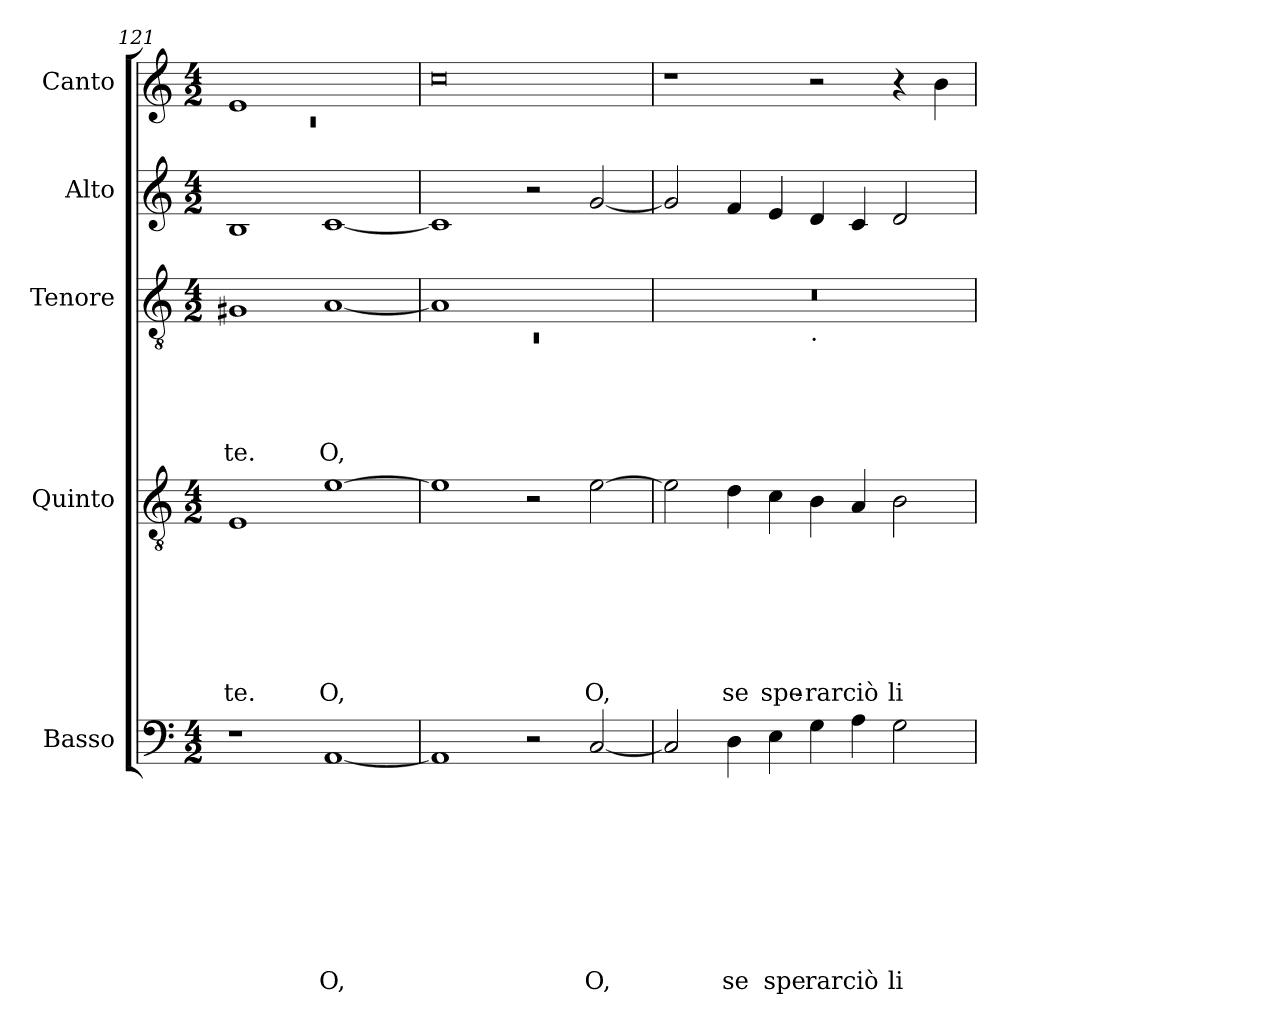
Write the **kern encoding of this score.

**kern	**text	**text	**text	**text	**text	**text	**text	**text	**text	**kern	**text	**text	**text	**text	**text	**text	**text	**kern	**text	**text	**text	**text	**text	**kern	**kern
*part5	*part5	*part5	*part5	*part5	*part5	*part5	*part5	*part5	*part5	*part4	*part4	*part4	*part4	*part4	*part4	*part4	*part4	*part3	*part3	*part3	*part3	*part3	*part3	*part2	*part1
*staff5	*staff5	*staff5	*staff5	*staff5	*staff5	*staff5	*staff5	*staff5	*staff5	*staff4	*staff4	*staff4	*staff4	*staff4	*staff4	*staff4	*staff4	*staff3	*staff3	*staff3	*staff3	*staff3	*staff3	*staff2	*staff1
*I"Basso	*	*	*	*	*	*	*	*	*	*I"Quinto	*	*	*	*	*	*	*	*I"Tenore	*	*	*	*	*	*I"Alto	*I"Canto
*I'Basso	*	*	*	*	*	*	*	*	*	*I'Quinto	*	*	*	*	*	*	*	*I'Tenore	*	*	*	*	*	*I'Alto	*I'Canto
*clefF4	*	*	*	*	*	*	*	*	*	*clefGv2	*	*	*	*	*	*	*	*clefGv2	*	*	*	*	*	*clefG2	*clefG2
*k[]	*	*	*	*	*	*	*	*	*	*k[]	*	*	*	*	*	*	*	*k[]	*	*	*	*	*	*k[]	*k[]
*C:	*	*	*	*	*	*	*	*	*	*C:	*	*	*	*	*	*	*	*C:	*	*	*	*	*	*C:	*C:
*M4/2	*	*	*	*	*	*	*	*	*	*M4/2	*	*	*	*	*	*	*	*M4/2	*	*	*	*	*	*M4/2	*M4/2
=121	=121	=121	=121	=121	=121	=121	=121	=121	=121	=121	=121	=121	=121	=121	=121	=121	=121	=121	=121	=121	=121	=121	=121	=121	=121
*	*	*	*	*	*	*	*	*	*	*	*	*	*	*	*	*	*	*	*	*	*	*	*	*	*^
!	!	!	!	!	!	!	!	!	!	!	!	!	!	!	!	!	!LO:LY:b	!	!	!	!	!	!LO:LY:b	!	!	!LO:N:vis=1
1r	.	.	.	.	.	.	.	.	.	1E	.	.	.	.	.	.	-te.	1G#X	.	.	.	.	te.	1B	1e	0rc
!	!	!	!	!	!	!	!	!	!LO:LY:b	!	!	!	!	!	!	!	!LO:LY:b	!	!	!	!	!	!LO:LY:b	!	!	!
[<1AA	.	.	.	.	.	.	.	.	O,	[>1e	.	.	.	.	.	.	O,	[<1A	.	.	.	.	O,	[<1c	1ryy	.
*	*	*	*	*	*	*	*	*	*	*	*	*	*	*	*	*	*	*	*	*	*	*	*	*	*v	*v
=122	=122	=122	=122	=122	=122	=122	=122	=122	=122	=122	=122	=122	=122	=122	=122	=122	=122	=122	=122	=122	=122	=122	=122	=122	=122
*	*	*	*	*	*	*	*	*	*	*	*	*	*	*	*	*	*	*^	*	*	*	*	*	*	*
!	!	!	!	!	!	!	!	!	!	!	!	!	!	!	!	!	!	!	!LO:N:vis=1	!	!	!	!	!	!	!
1AA]	.	.	.	.	.	.	.	.	.	1e]	.	.	.	.	.	.	.	1A]	0rC	.	.	.	.	.	1c]	0cc
2r	.	.	.	.	.	.	.	.	.	2r	.	.	.	.	.	.	.	1ryy	.	.	.	.	.	.	2r	.
!	!	!	!	!	!	!	!	!	!LO:LY:b	!	!	!	!	!	!	!	!LO:LY:b	!	!	!	!	!	!	!	!	!
[<2C/	.	.	.	.	.	.	.	.	O,	[>2e\	.	.	.	.	.	.	O,	.	.	.	.	.	.	.	[<2g/	.
=123	=123	=123	=123	=123	=123	=123	=123	=123	=123	=123	=123	=123	=123	=123	=123	=123	=123	=123	=123	=123	=123	=123	=123	=123	=123	=123
2C/]	.	.	.	.	.	.	.	.	.	2e\]	.	.	.	.	.	.	.	0r	1ryy	.	.	.	.	.	2g/]	1r
!	!	!	!	!	!	!	!	!	!LO:LY:b	!	!	!	!	!	!	!	!LO:LY:b	!	!	!	!	!	!	!	!	!
4D\	.	.	.	.	.	.	.	.	se	4d\	.	.	.	.	.	.	se	.	.	.	.	.	.	.	4f/	.
!	!	!	!	!	!	!	!	!	!LO:LY:b	!	!	!	!	!	!	!	!LO:LY:b	!	!	!	!	!	!	!	!	!
4E\	.	.	.	.	.	.	.	.	spe	4c\	.	.	.	.	.	.	spe-	.	.	.	.	.	.	.	4e/	.
!	!	!	!	!	!	!	!	!	!	!	!	!	!	!	!	!	!	!	!LO:TX:b:t=.	!	!	!	!	!	!	!
!	!	!	!	!	!	!	!	!	!LO:LY:b	!	!	!	!	!	!	!	!LO:LY:b	!	!	!	!	!	!	!	!	!
4G\	.	.	.	.	.	.	.	.	rarciò	4B\	.	.	.	.	.	.	-rarciò	.	1ryy	.	.	.	.	.	4d/	2r
4A\	.	.	.	.	.	.	.	.	.	4A/	.	.	.	.	.	.	.	.	.	.	.	.	.	.	4c/	.
!	!	!	!	!	!	!	!	!	!LO:LY:b	!	!	!	!	!	!	!	!LO:LY:b	!	!	!	!	!	!	!	!	!
2G\	.	.	.	.	.	.	.	.	li	2B\	.	.	.	.	.	.	li-	.	.	.	.	.	.	.	2d/	4r
.	.	.	.	.	.	.	.	.	.	.	.	.	.	.	.	.	.	.	.	.	.	.	.	.	.	4b\
*	*	*	*	*	*	*	*	*	*	*	*	*	*	*	*	*	*	*v	*v	*	*	*	*	*	*	*
=	=	=	=	=	=	=	=	=	=	=	=	=	=	=	=	=	=	=	=	=	=	=	=	=	=
*-	*-	*-	*-	*-	*-	*-	*-	*-	*-	*-	*-	*-	*-	*-	*-	*-	*-	*-	*-	*-	*-	*-	*-	*-	*-
